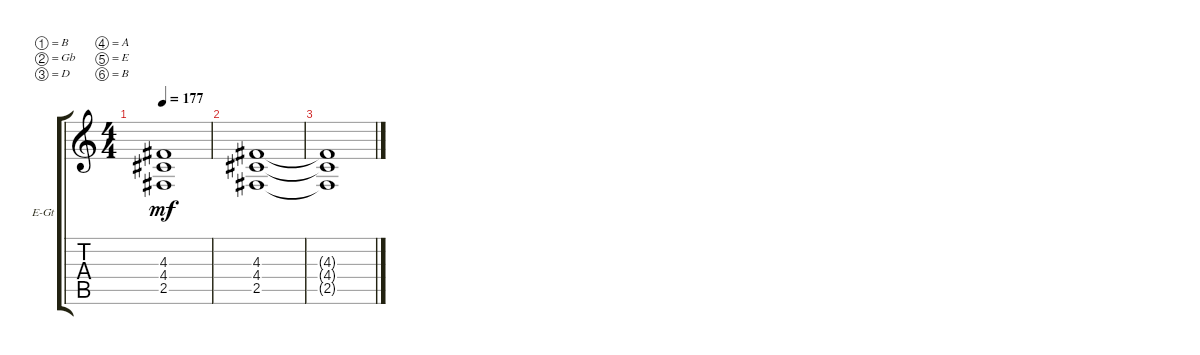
\defaultSystemsLayout 4
\bracketExtendMode groupsimilarinstruments
\firstSystemTrackNameOrientation horizontal
\otherSystemsTrackNameOrientation horizontal
\track ("Peter Steele" "E-Gt") {instrument distortionguitar}
\staff {score tabs}
\tuning (B3 Gb3 D3 A2 E2 B1)
\ts (4 4)
\tempo 177
\clef g2
\ks c
(4.3{t} 4.4{t} 2.5{t}).1{dy mf} |
(2.5 4.4 4.3).1 |
(4.3{t} 4.4{t} 2.5{t}).1 |
|
|
|
|
|
\scale
0.251244 |
\scale
0.374793 |
\scale
0.175729 |
\scale
0.195025
